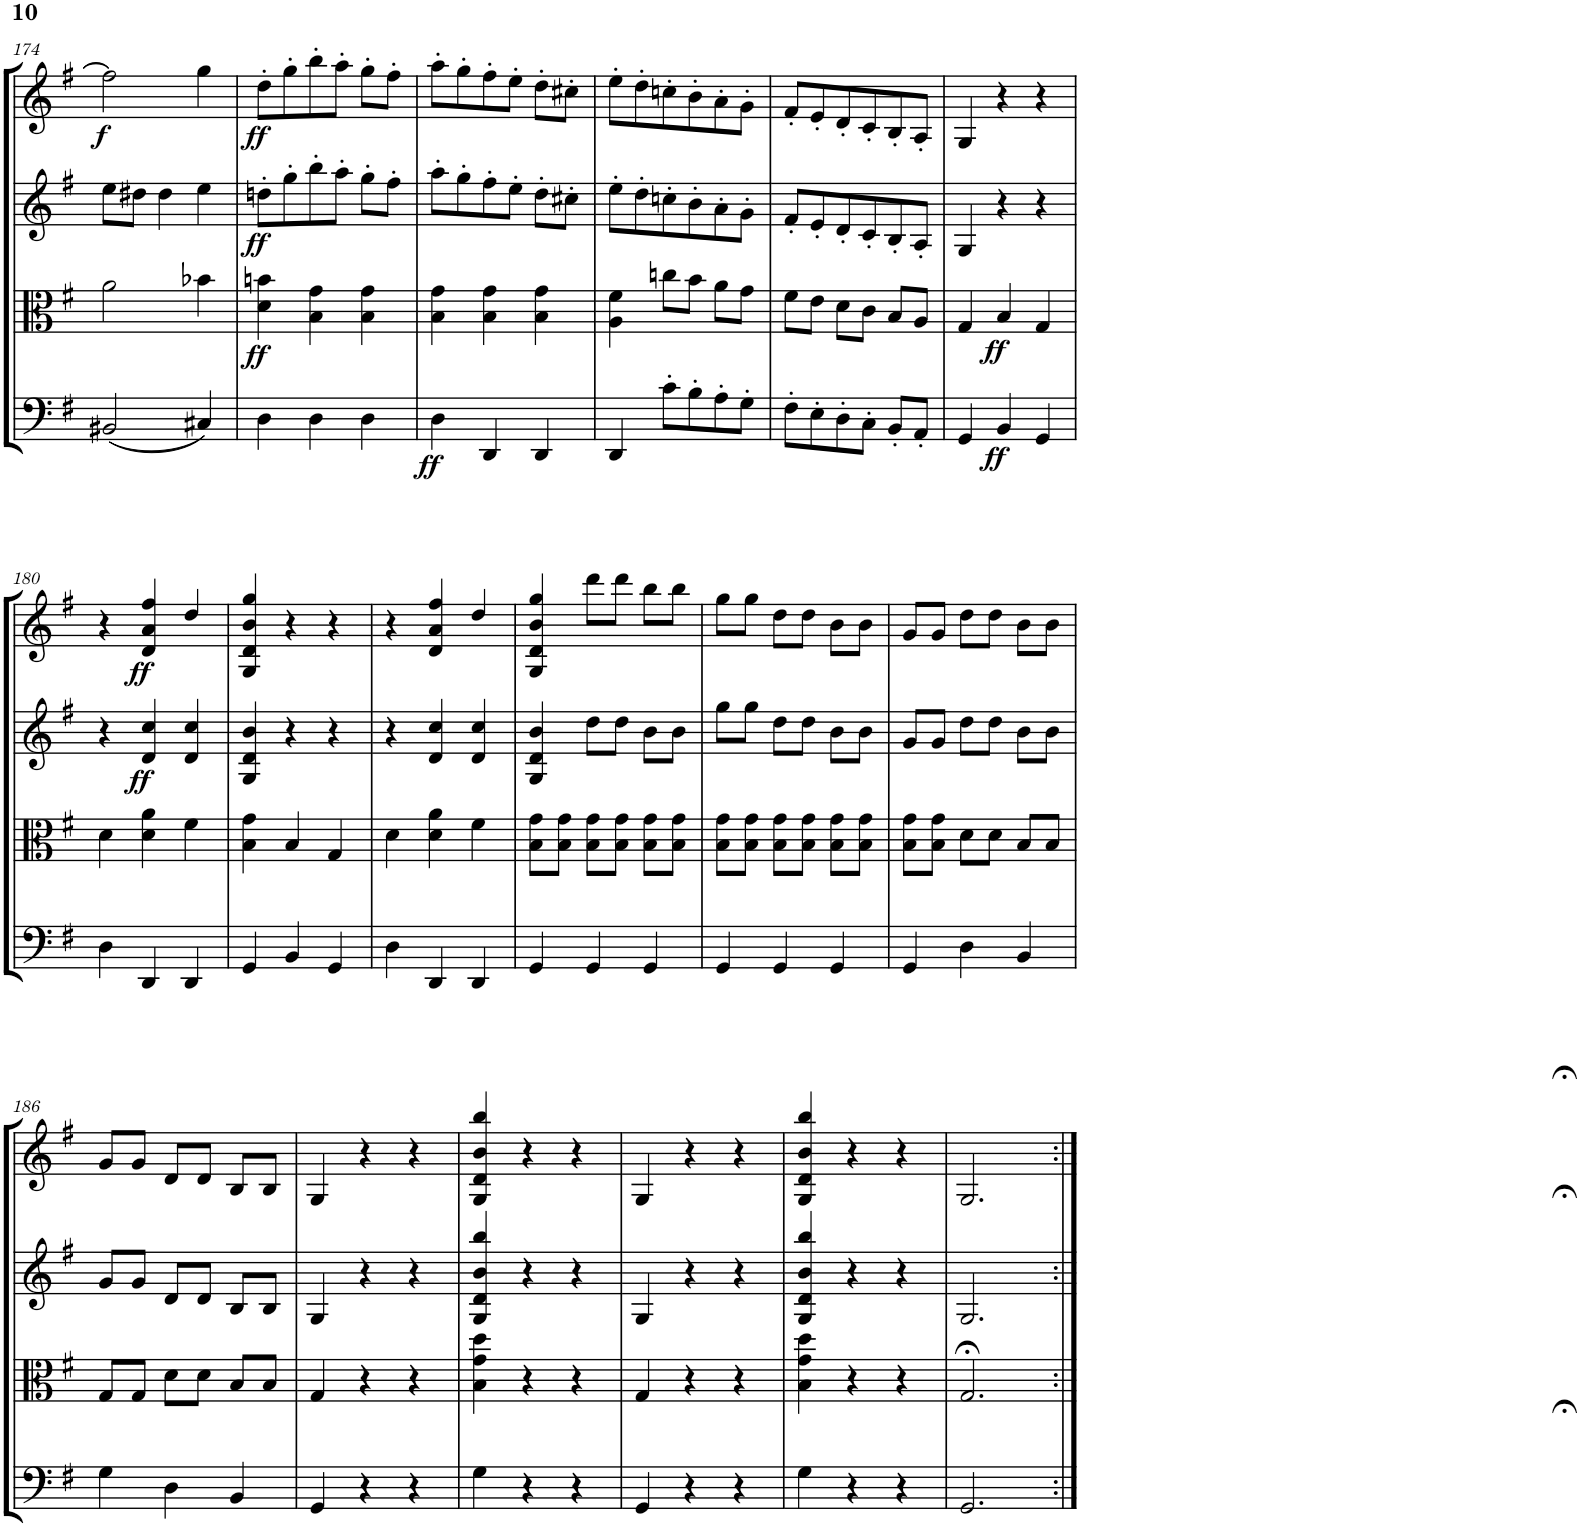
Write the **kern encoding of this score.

**kern	**dynam	**kern	**dynam	**kern	**dynam	**kern	**dynam
*part4	*part4	*part3	*part3	*part2	*part2	*part1	*part1
*staff4	*staff4	*staff3	*staff3	*staff2	*staff2	*staff1	*staff1
*I"Violoncello	*	*I"Viola	*	*I"Violin II	*	*I"Violin I	*
*I'Vc	*	*I'Vla	*	*I'Vln	*	*I'Vln	*
*clefF4	*	*clefC3	*	*clefG2	*	*clefG2	*
*k[f#]	*	*k[f#]	*	*k[f#]	*	*k[f#]	*
*M3/4	*	*M3/4	*	*M3/4	*	*M3/4	*
=173	=173	=173	=173	=173	=173	=173	=173
(2D#X\	.	2.a\	.	8cc#X\L	.	2.ff#\_	.
.	.	.	.	8b#X\J	.	.	.
.	.	.	.	4b#\	.	.	.
4C#X/)	.	.	.	4cc#\	.	.	.
!!LO:PB:g=z
=174	=174	=174	=174	=174	=174	=174	=174
!	!	!	!	!	!	!	!LO:DY:b
(2BB#X/	.	2a\	.	8ee\L	.	2ff#\]	f
.	.	.	.	8dd#X\J	.	.	.
.	.	.	.	4dd#\	.	.	.
4C#X/)	.	4b-X\	.	4ee\	.	4gg\	.
=175	=175	=175	=175	=175	=175	=175	=175
!	!	!	!LO:DY:b	!	!LO:DY:b	!	!LO:DY:b
4D\	.	4d\ 4bn\	ff	8ddn'\L	ff	8dd'\L	ff
.	.	.	.	8gg'\	.	8gg'\	.
4D\	.	4B\ 4g\	.	8bb'\	.	8bb'\	.
.	.	.	.	8aa'\J	.	8aa'\J	.
4D\	.	4B\ 4g\	.	8gg'\L	.	8gg'\L	.
.	.	.	.	8ff#'\J	.	8ff#'\J	.
=176	=176	=176	=176	=176	=176	=176	=176
!	!LO:DY:b	!	!	!	!	!	!
4D\	ff	4B\ 4g\	.	8aa'\L	.	8aa'\L	.
.	.	.	.	8gg'\	.	8gg'\	.
4DD/	.	4B\ 4g\	.	8ff#'\	.	8ff#'\	.
.	.	.	.	8ee'\J	.	8ee'\J	.
4DD/	.	4B\ 4g\	.	8dd'\L	.	8dd'\L	.
.	.	.	.	8cc#X'\J	.	8cc#X'\J	.
=177	=177	=177	=177	=177	=177	=177	=177
4DD/	.	4A\ 4f#\	.	8ee'\L	.	8ee'\L	.
.	.	.	.	8dd'\	.	8dd'\	.
8c'\L	.	8ccn\L	.	8ccn'\	.	8ccn'\	.
8B'\	.	8b\J	.	8b'\	.	8b'\	.
8A'\	.	8a\L	.	8a'\	.	8a'\	.
8G'\J	.	8g\J	.	8g'\J	.	8g'\J	.
=178	=178	=178	=178	=178	=178	=178	=178
8F#'\L	.	8f#\L	.	8f#'/L	.	8f#'/L	.
8E'\	.	8e\J	.	8e'/	.	8e'/	.
8D'\	.	8d\L	.	8d'/	.	8d'/	.
8C'\J	.	8c\J	.	8c'/	.	8c'/	.
8BB'/L	.	8B/L	.	8B'/	.	8B'/	.
8AA'/J	.	8A/J	.	8A'/J	.	8A'/J	.
=179	=179	=179	=179	=179	=179	=179	=179
4GG/	.	4G/	.	4G/	.	4G/	.
!	!LO:DY:b	!	!LO:DY:b	!	!	!	!
4BB/	ff	4B/	ff	4r	.	4r	.
4GG/	.	4G/	.	4r	.	4r	.
!!LO:LB:g=z
=180	=180	=180	=180	=180	=180	=180	=180
4D\	.	4d\	.	4r	.	4r	.
!	!	!	!	!	!LO:DY:b	!	!LO:DY:b
4DD/	.	4d\ 4a\	.	4d/ 4cc/	ff	4d/ 4a/ 4ff#/	ff
4DD/	.	4f#\	.	4d/ 4cc/	.	4dd/	.
=181	=181	=181	=181	=181	=181	=181	=181
4GG/	.	4B\ 4g\	.	4G/ 4d/ 4b/	.	4G/ 4d/ 4b/ 4gg/	.
4BB/	.	4B/	.	4r	.	4r	.
4GG/	.	4G/	.	4r	.	4r	.
=182	=182	=182	=182	=182	=182	=182	=182
4D\	.	4d\	.	4r	.	4r	.
4DD/	.	4d\ 4a\	.	4d/ 4cc/	.	4d/ 4a/ 4ff#/	.
4DD/	.	4f#\	.	4d/ 4cc/	.	4dd/	.
=183	=183	=183	=183	=183	=183	=183	=183
4GG/	.	8B\ 8g\L	.	4G/ 4d/ 4b/	.	4G/ 4d/ 4b/ 4gg/	.
.	.	8B\ 8g\J	.	.	.	.	.
4GG/	.	8B\ 8g\L	.	8dd\L	.	8ddd\L	.
.	.	8B\ 8g\J	.	8dd\J	.	8ddd\J	.
4GG/	.	8B\ 8g\L	.	8b\L	.	8bb\L	.
.	.	8B\ 8g\J	.	8b\J	.	8bb\J	.
=184	=184	=184	=184	=184	=184	=184	=184
4GG/	.	8B\ 8g\L	.	8gg\L	.	8gg\L	.
.	.	8B\ 8g\J	.	8gg\J	.	8gg\J	.
4GG/	.	8B\ 8g\L	.	8dd\L	.	8dd\L	.
.	.	8B\ 8g\J	.	8dd\J	.	8dd\J	.
4GG/	.	8B\ 8g\L	.	8b\L	.	8b\L	.
.	.	8B\ 8g\J	.	8b\J	.	8b\J	.
=185	=185	=185	=185	=185	=185	=185	=185
4GG/	.	8B\ 8g\L	.	8g/L	.	8g/L	.
.	.	8B\ 8g\J	.	8g/J	.	8g/J	.
4D\	.	8d\L	.	8dd\L	.	8dd\L	.
.	.	8d\J	.	8dd\J	.	8dd\J	.
4BB/	.	8B/L	.	8b\L	.	8b\L	.
.	.	8B/J	.	8b\J	.	8b\J	.
!!LO:LB:g=z
=186	=186	=186	=186	=186	=186	=186	=186
4G\	.	8G/L	.	8g/L	.	8g/L	.
.	.	8G/J	.	8g/J	.	8g/J	.
4D\	.	8d\L	.	8d/L	.	8d/L	.
.	.	8d\J	.	8d/J	.	8d/J	.
4BB/	.	8B/L	.	8B/L	.	8B/L	.
.	.	8B/J	.	8B/J	.	8B/J	.
=187	=187	=187	=187	=187	=187	=187	=187
4GG/	.	4G/	.	4G/	.	4G/	.
4r	.	4r	.	4r	.	4r	.
4r	.	4r	.	4r	.	4r	.
=188	=188	=188	=188	=188	=188	=188	=188
4G\	.	4B\ 4g\ 4dd\	.	4G/ 4d/ 4b/ 4bb/	.	4G/ 4d/ 4b/ 4bb/	.
4r	.	4r	.	4r	.	4r	.
4r	.	4r	.	4r	.	4r	.
=189	=189	=189	=189	=189	=189	=189	=189
4GG/	.	4G/	.	4G/	.	4G/	.
4r	.	4r	.	4r	.	4r	.
4r	.	4r	.	4r	.	4r	.
=190	=190	=190	=190	=190	=190	=190	=190
4G\	.	4B\ 4g\ 4dd\	.	4G/ 4d/ 4b/ 4bb/	.	4G/ 4d/ 4b/ 4bb/	.
4r	.	4r	.	4r	.	4r	.
4r	.	4r	.	4r	.	4r	.
=	=	=	=	=	=	=	=
*-	*-	*-	*-	*-	*-	*-	*-
